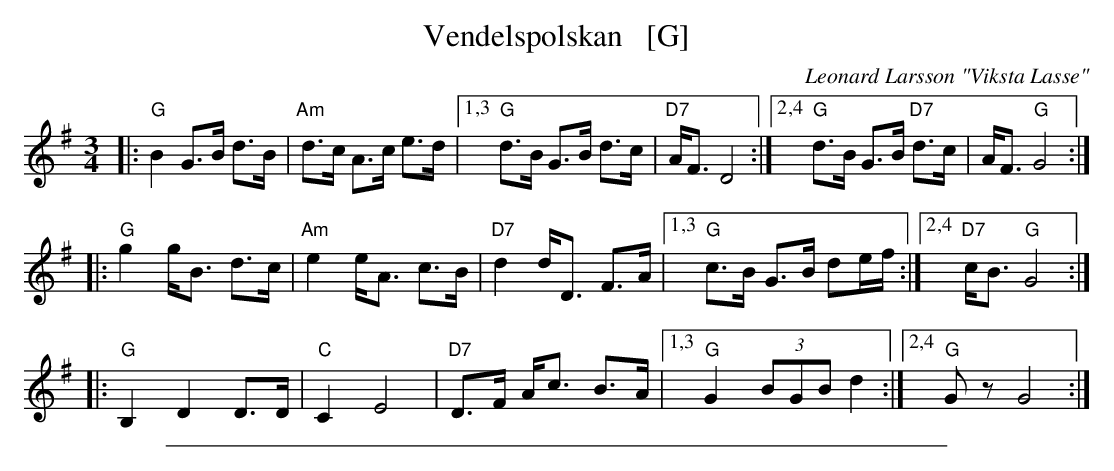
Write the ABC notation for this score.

X:1
T: Vendelspolskan   [G]
C: Leonard Larsson "Viksta Lasse"
M: 3/4
L: 1/8
K: G
|: "G"B2 G>B d>B | "Am"d>c A>c e>d \
|1,3 "G"d>B G>B d>c | "D7"A<F D4 \
:|2,4 "G"d>B G>B "D7"d>c | A<F "G"G4 :|
|: "G"g2 g<B d>c | "Am"e2 e<A c>B | "D7"d2 d<D F>A \
|1,3 "G"c>B G>B de/f/ :|2,4 "D7"c<B "G"G4 :|
|: "G"B,2 D2 D>D | "C"C2 E4 | "D7"D>F A<c B>A \
|1,3 "G"G2 (3BGB d2 :|2,4 "G"Gz G4 :|
